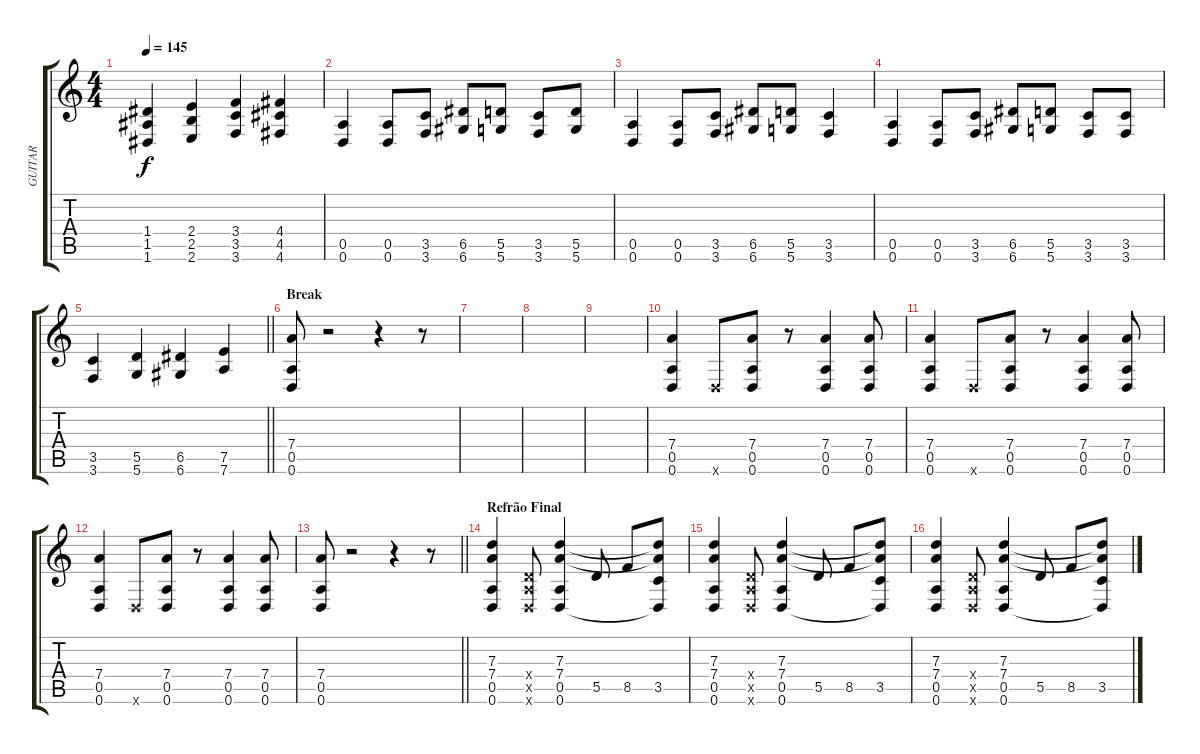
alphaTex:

\track ("GUITAR" "GUITAR") {instrument distortionguitar}
\staff {score tabs}
\tuning (E4 B3 G3 D3 A2 D2) {hide}
\ts (4 4)
\tempo 145
\clef g2
\ks c
(1.4 1.5 1.6).4{dy f} (2.4 2.5 2.6).4 (3.4 3.5 3.6).4 (4.4 4.5 4.6).4 |
(0.5 0.6).4 (0.5 0.6).8 (3.5 3.6).8 (6.5 6.6).8 (5.5 5.6).8 (3.5 3.6).8 (5.5 5.6).8 |
(0.5 0.6).4 (0.5 0.6).8 (3.5 3.6).8 (6.5 6.6).8 (5.5 5.6).8 (3.5 3.6).4 |
(0.5 0.6).4 (0.5 0.6).8 (3.5 3.6).8 (6.5 6.6).8 (5.5 5.6).8 (3.5 3.6).8 (3.5 3.6).8 |
\barLineRight lightlight
(3.5 3.6).4 (5.5 5.6).4 (6.5 6.6).4 (7.5 7.6).4 |
\section ("" "Break")
(7.4 0.5 0.6).8 r.2 r.4 r.8 |
|
|
|
(7.4 0.5 0.6).4 0.6{x}.8 (7.4 0.5 0.6).8 r.8 (7.4 0.5 0.6).4 (7.4 0.5 0.6).8 |
(7.4 0.5 0.6).4 0.6{x}.8 (7.4 0.5 0.6).8 r.8 (7.4 0.5 0.6).4 (7.4 0.5 0.6).8 |
(7.4 0.5 0.6).4 0.6{x}.8 (7.4 0.5 0.6).8 r.8 (7.4 0.5 0.6).4 (7.4 0.5 0.6).8 |
\barLineRight lightlight
(7.4 0.5 0.6).8 r.2 r.4 r.8 |
\section ("" "Refrão Final")
(7.3 7.4 0.5 0.6).4 (0.4{x} 0.5{x} 0.6{x}).8 (7.3 7.4 0.5 0.6).4 5.5.8 8.5.8 (7.3{t} 7.4{t} 3.5 0.6{t}).8 |
(7.3 7.4 0.5 0.6).4 (0.4{x} 0.5{x} 0.6{x}).8 (7.3 7.4 0.5 0.6).4 5.5.8 8.5.8 (7.3{t} 7.4{t} 3.5 0.6{t}).8 |
(7.3 7.4 0.5 0.6).4 (0.4{x} 0.5{x} 0.6{x}).8 (7.3 7.4 0.5 0.6).4 5.5.8 8.5.8 (7.3{t} 7.4{t} 3.5 0.6{t}).8
